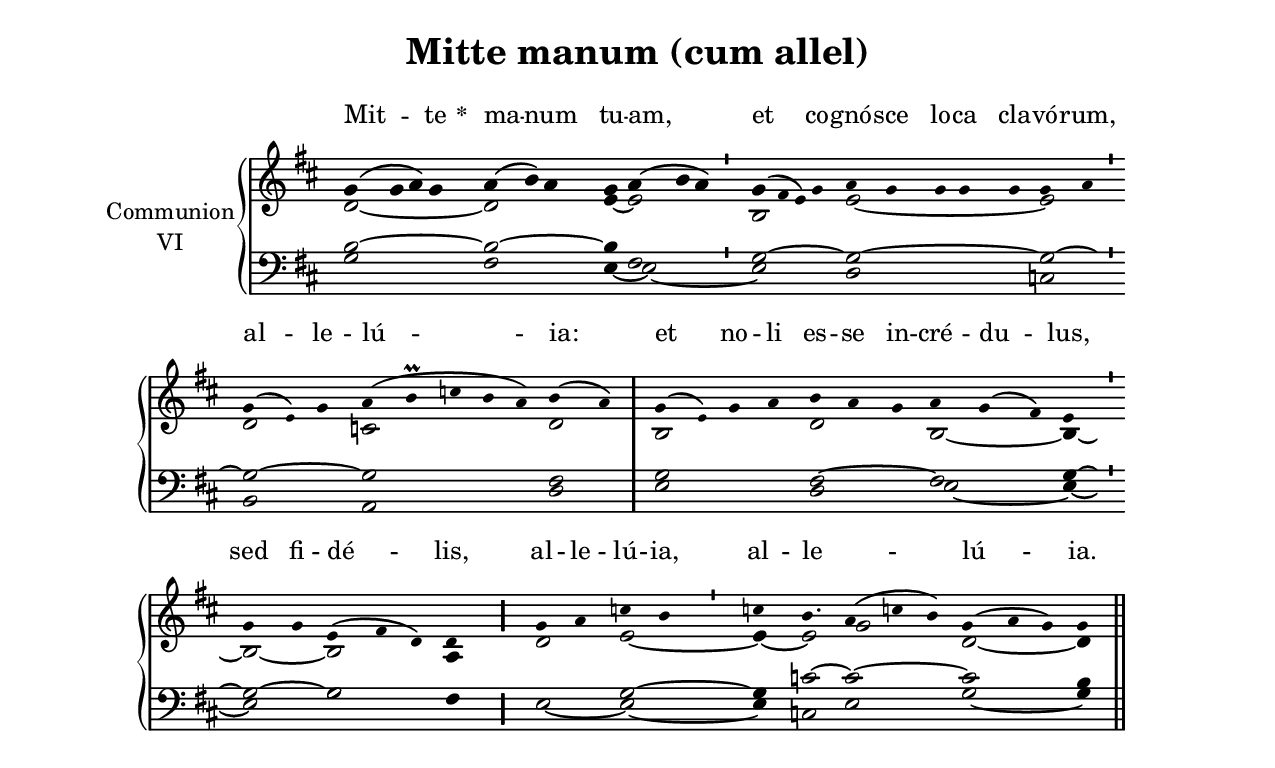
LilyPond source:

\version "2.18"
\include "gregorian.ly"
\include "noh2.ily"


%Page reference: page ii.40
%(volume.page)

global = {
 \key g \lydian
 \cadenzaOn 
}

\header {
  title = \markup \center-column {"Mitte manum (cum allel)" \vspace #1 }
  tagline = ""
  composer = ""
}

\paper {
 #(include-special-characters)
  oddHeaderMarkup = \markup \fill-line {
    \line {}
    \center-column {
      \on-the-fly #first-page     " "
      \on-the-fly #not-first-page "Mitte manum (cum allel)"
    }
    \line { \on-the-fly #print-page-number-check-first \fromproperty #'page:page-number-string }
  }
  evenHeaderMarkup = \markup \fill-line {
    \line { \on-the-fly #print-page-number-check-first \fromproperty #'page:page-number-string }
    \center-column { "Mitte manum (cum allel)" }
    \line {}
  }
}

chantText = \lyricmode {
Mit -- te 
\set stanza = " * " ma -- num tu -- am, et co -- gnó -- sce lo -- ca cla -- vó -- rum, al -- le -- lú -- ia: 
et no -- li es -- se in -- cré -- du -- lus, sed fi -- dé -- lis, 
al -- le -- lú -- ia, al -- le -- _ lú -- ia. }

chantMusic = {
\tieDown   g'4 ( g'4 a'4) g'4  a'4 ( b'4) a'4 g'4 a'4 ( b'4 a'4) \divisioMinima
 g'4 ( \tiny fis' e' 4) g'4 a'4 g'4 g'4 g'4 g'4 g'4 a'4 \divisioMinima \forceBreak

 g'4 ( \once \tweak #'font-size #-4 e' ) g'4  a'4 ( b'\prall c''4 b'4 a'4) b'4 ( a'4) \divisioMaxima
 g'4 ( \once \tweak #'font-size #-4 e' ) g'4 a'4 b'4 a'4 g'4 a'4 g'4 ( fis'4) e'4 \divisioMinima \forceBreak

 g'4 g'4 e'4 ( fis'4 d'4) d'4 \divisioMaior
 g'4 a'4  c''4 b'4 \divisioMinima
  c''4 b'4. a'4 ( c''4 b'4) g'4 ( a'4 g'4) g'4 \finalis

}

altoMusic = {
d'2*4/2 ~ d'2*3/2 e'4 ~ e'2*3/2 \divisioMinima
b2*4/2 e'2*5/2 ~ e'2 \divisioMinima
d'2*3/2 c'2*5/2 d'2 \divisioMaxima
b2*4/2 d'2*3/2 b2*3/2 ~ b4 ~ \divisioMinima
b2 ~ b2*3/2 a4 \divisioMaior
d'2 e'2 ~ e'4 ~ e'2*3/4 g'2*3/2 d'2*3/2 ~ d'4 \finalis
}

tenorMusic = {
b2*4/2 ~ b2*3/2 ~ b4 fis2*3/2 \divisioMinima
g2*4/2 ~ g2*5/2 ~ g2 ~ \divisioMinima
g2*3/2 ~ g2*5/2 fis2 \divisioMaxima
g2*4/2 fis2*3/2 ~ fis2*3/2 g4 ~ \divisioMinima
g2 ~ g2*3/2 fis4 \divisioMaior
r2 g2 ~ g4 c'2*3/4 ~ c'2*3/2 ~ c'2*3/2 b4 \finalis
}

bassMusic = {
g2*4/2 fis2*3/2 e4 ~ e2*3/2 ~ \divisioMinima
e2*4/2 d2*5/2 c2 \divisioMinima
b,2*3/2 a,2*5/2 d2 \divisioMaxima
e2*4/2 d2*3/2 e2*3/2 ~ e4 ~ \divisioMinima
e2 g2*3/2 r4 \divisioMaior
e2 ~ e2 ~ e4 c2*3/4 e2*3/2 g2*3/2 ~ g4 \finalis
}

voiceLines = {
\voiceLineStyle


}

\score{
  <<
    \new GrandStaff <<
      \set GrandStaff.autoBeaming = ##f
      \set GrandStaff.instrumentName = \markup \center-column {
        "Communion"
        "VI"
      }
      \new Staff = up <<
        \new Voice = "chant" {
          \voiceOne \global \chantMusic
        }
        \new Voice {
          \voiceTwo \global \altoMusic
        }
      >>

      \new Staff = down <<
        \clef bass
        \new Voice {
          \voiceOne \global \tenorMusic
        }
        \new Voice {
          \voiceTwo \global \bassMusic
        }
	\new Voice {
        \voiceThree \global \voiceLines
        }
      >>
    >>
    \new Lyrics \lyricsto chant {
      \chantText
    }
  >>
  \layout{
  }
  \midi{
    \tempo 4 = 125
  }
}
